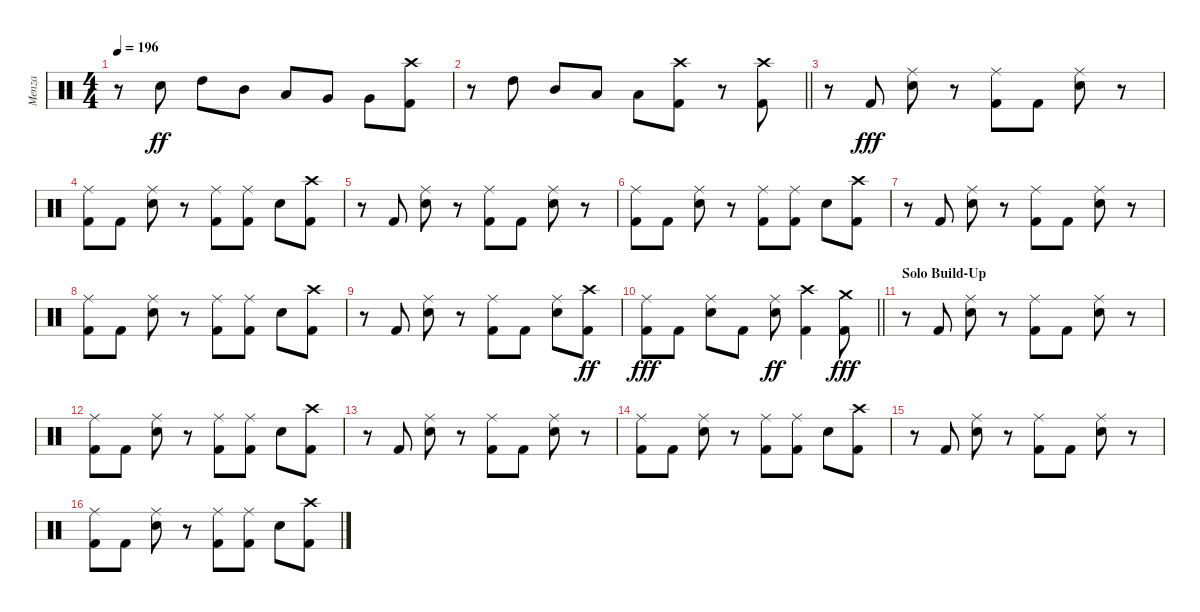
\track ("Menza" "Menza") {instrument percussion}
\staff {score}
\articulation defaults
\ts (4 4)
\tempo 196
\clef neutral
\ks c
r.8{dy fff} "Snare (hit) 2".8{dy ff} "High Tom (hit)".8 "Mid Tom (hit)".8 "Low Tom (hit)".8 "Very Low Tom (hit)".8 "Very Low Tom (hit)".8 ("Crash high (hit)" "Kick (hit) 2").8 |
\barLineRight lightlight
r.8 "High Tom (hit)".8 "Mid Tom (hit)".8 "Low Tom (hit)".8 "Low Floor Tom (hit)".8 ("Crash high (hit)" "Kick (hit) 2").8 r.8 ("Crash high (hit)" "Kick (hit) 2").8 |
r.8 "Kick (hit) 2".8{dy fff} ("Ride (middle)" "Snare (hit) 2").8 r.8 ("Ride (middle)" "Kick (hit) 2").8 "Kick (hit) 2".8 ("Ride (middle)" "Snare (hit) 2").8 r.8 |
("Ride (middle)" "Kick (hit) 2").8 "Kick (hit) 2".8 ("Ride (middle)" "Snare (hit) 2").8 r.8 ("Ride (middle)" "Kick (hit) 2").8 ("Ride (middle)" "Kick (hit) 2").8 "Snare (hit) 2".8 ("Crash high (hit)" "Kick (hit) 2").8 |
r.8 "Kick (hit) 2".8 ("Ride (middle)" "Snare (hit) 2").8 r.8 ("Ride (middle)" "Kick (hit) 2").8 "Kick (hit) 2".8 ("Ride (middle)" "Snare (hit) 2").8 r.8 |
("Ride (middle)" "Kick (hit) 2").8 "Kick (hit) 2".8 ("Ride (middle)" "Snare (hit) 2").8 r.8 ("Ride (middle)" "Kick (hit) 2").8 ("Ride (middle)" "Kick (hit) 2").8 "Snare (hit) 2".8 ("Crash high (hit)" "Kick (hit) 2").8 |
r.8 "Kick (hit) 2".8 ("Ride (middle)" "Snare (hit) 2").8 r.8 ("Ride (middle)" "Kick (hit) 2").8 "Kick (hit) 2".8 ("Ride (middle)" "Snare (hit) 2").8 r.8 |
("Ride (middle)" "Kick (hit) 2").8 "Kick (hit) 2".8 ("Ride (middle)" "Snare (hit) 2").8 r.8 ("Ride (middle)" "Kick (hit) 2").8 ("Ride (middle)" "Kick (hit) 2").8 "Snare (hit) 2".8 ("Crash high (hit)" "Kick (hit) 2").8 |
r.8 "Kick (hit) 2".8 ("Ride (middle)" "Snare (hit) 2").8 r.8 ("Ride (middle)" "Kick (hit) 2").8 "Kick (hit) 2".8 ("Ride (middle)" "Snare (hit) 2").8 ("Crash high (hit)" "Kick (hit) 2").8{dy ff} |
\barLineRight lightlight
("Ride (middle)" "Kick (hit) 2").8{dy fff} "Kick (hit) 2".8 ("Ride (middle)" "Snare (hit) 2").8 "Kick (hit) 2".8 ("Ride (middle)" "Snare (hit) 2").8{dy ff} ("Crash high (hit)" "Kick (hit) 2").4 ("Crash medium (hit)" "Kick (hit) 2").8{dy fff} |
\section ("" "Solo Build-Up")
r.8 "Kick (hit) 2".8 ("Ride (middle)" "Snare (hit) 2").8 r.8 ("Ride (middle)" "Kick (hit) 2").8 "Kick (hit) 2".8 ("Ride (middle)" "Snare (hit) 2").8 r.8 |
("Ride (middle)" "Kick (hit) 2").8 "Kick (hit) 2".8 ("Ride (middle)" "Snare (hit) 2").8 r.8 ("Ride (middle)" "Kick (hit) 2").8 ("Ride (middle)" "Kick (hit) 2").8 "Snare (hit) 2".8 ("Crash high (hit)" "Kick (hit) 2").8 |
r.8 "Kick (hit) 2".8 ("Ride (middle)" "Snare (hit) 2").8 r.8 ("Ride (middle)" "Kick (hit) 2").8 "Kick (hit) 2".8 ("Ride (middle)" "Snare (hit) 2").8 r.8 |
("Ride (middle)" "Kick (hit) 2").8 "Kick (hit) 2".8 ("Ride (middle)" "Snare (hit) 2").8 r.8 ("Ride (middle)" "Kick (hit) 2").8 ("Ride (middle)" "Kick (hit) 2").8 "Snare (hit) 2".8 ("Crash high (hit)" "Kick (hit) 2").8 |
r.8 "Kick (hit) 2".8 ("Ride (middle)" "Snare (hit) 2").8 r.8 ("Ride (middle)" "Kick (hit) 2").8 "Kick (hit) 2".8 ("Ride (middle)" "Snare (hit) 2").8 r.8 |
("Ride (middle)" "Kick (hit) 2").8 "Kick (hit) 2".8 ("Ride (middle)" "Snare (hit) 2").8 r.8 ("Ride (middle)" "Kick (hit) 2").8 ("Ride (middle)" "Kick (hit) 2").8 "Snare (hit) 2".8 ("Crash high (hit)" "Kick (hit) 2").8
